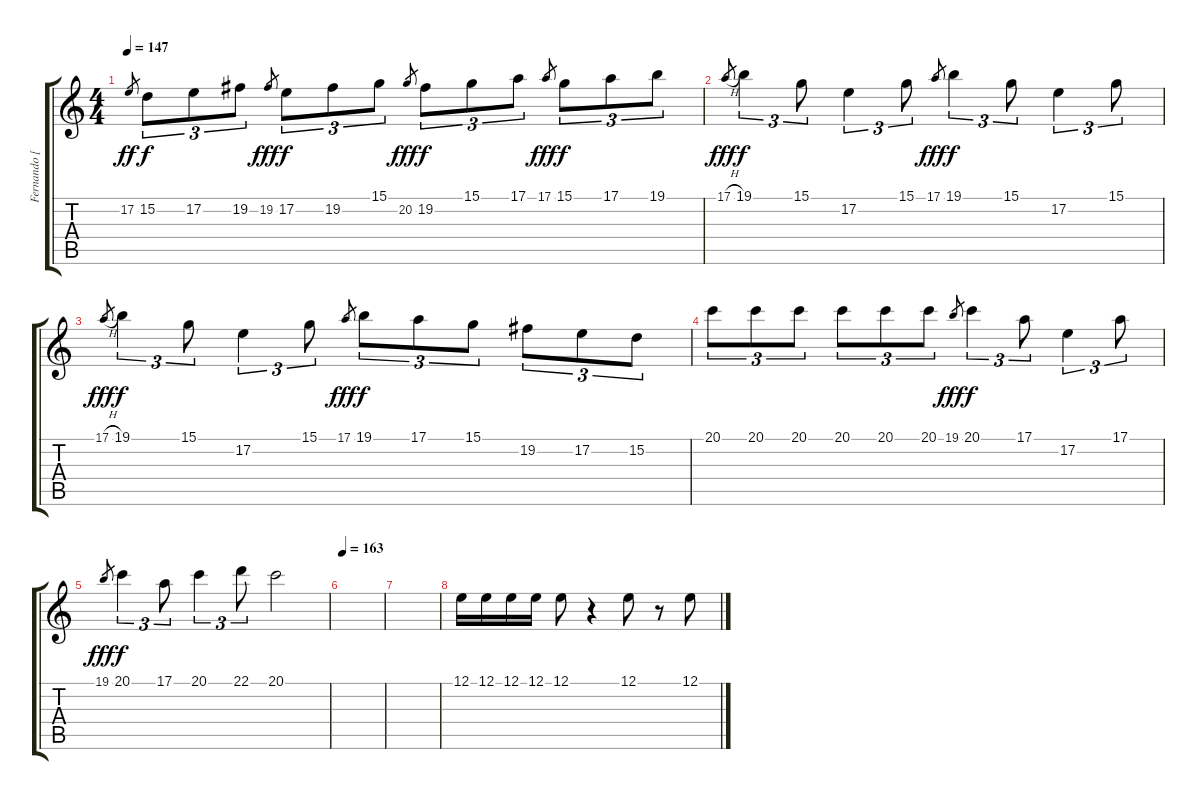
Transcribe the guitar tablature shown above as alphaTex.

\track ("Fernando [flauta]" "Fernando [") {instrument flute}
\staff {score tabs}
\tuning (E4 B3 G3 D3 A2 E2) {hide}
\ts (4 4)
\tempo 147
\clef g2
\ks c
17.2.8{gr dy ff} 15.2.8{tu (3 2) dy f} 17.2.8{tu (3 2)} 19.2.8{tu (3 2)} 19.2.8{gr dy fff} 17.2.8{tu (3 2) dy f} 19.2.8{tu (3 2)} 15.1.8{tu (3 2)} 20.2.8{gr dy fff} 19.2.8{tu (3 2) dy f} 15.1.8{tu (3 2)} 17.1.8{tu (3 2)} 17.1.8{gr dy fff} 15.1.8{tu (3 2) dy f} 17.1.8{tu (3 2)} 19.1.8{tu (3 2)} |
17.1{h}.8{gr dy fff} 19.1.4{tu (3 2) dy f} 15.1.8{tu (3 2)} 17.2.4{tu (3 2)} 15.1.8{tu (3 2)} 17.1.8{gr dy fff} 19.1.4{tu (3 2) dy f} 15.1.8{tu (3 2)} 17.2.4{tu (3 2)} 15.1.8{tu (3 2)} |
17.1{h}.8{gr dy fff} 19.1.4{tu (3 2) dy f} 15.1.8{tu (3 2)} 17.2.4{tu (3 2)} 15.1.8{tu (3 2)} 17.1.8{gr dy fff} 19.1.8{tu (3 2) dy f} 17.1.8{tu (3 2)} 15.1.8{tu (3 2)} 19.2.8{tu (3 2)} 17.2.8{tu (3 2)} 15.2.8{tu (3 2)} |
20.1.8{tu (3 2)} 20.1.8{tu (3 2)} 20.1.8{tu (3 2)} 20.1.8{tu (3 2)} 20.1.8{tu (3 2)} 20.1.8{tu (3 2)} 19.1.8{gr dy fff} 20.1.4{tu (3 2) dy f} 17.1.8{tu (3 2)} 17.2.4{tu (3 2)} 17.1.8{tu (3 2)} |
19.1.8{gr dy fff} 20.1.4{tu (3 2) dy f} 17.1.8{tu (3 2)} 20.1.4{tu (3 2)} 22.1.8{tu (3 2)} 20.1.2 |
\tempo 163
|
|
12.1.16{balance 8} 12.1.16 12.1.16 12.1.16 12.1.8 r.4 12.1.8 r.8 12.1.8
